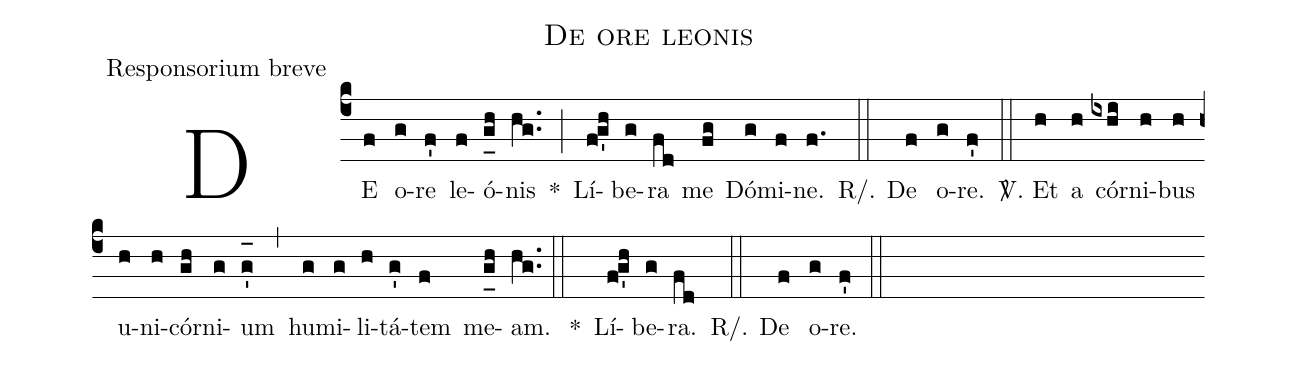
name:De ore leonis;
office-part:Responsorium breve;
%%
(c4) DE(f) o(g)re(f') le(f)ó(g_[uh:l]h)nis(hg..) *(;) Lí(fg'h)be(g)ra(fd) me(fg) Dó(g)mi(f)ne.(f.) (::)
R/. De(f) o(g)re.(f') (::)
<sp>V/</sp>. Et(h) a(h) cór(ixhi)ni(h)bus(h) u(h)ni(h)cór(gh)ni(g)um(g'_[oh:h]) (,) hu(g)mi(g)li(h)tá(g')tem(f) me(g_[uh:l]h)am.(hg..) (::)
*() Lí(fg'h)be(g)ra.(fd) (::)
R/. De(f) o(g)re.(f') (::)
